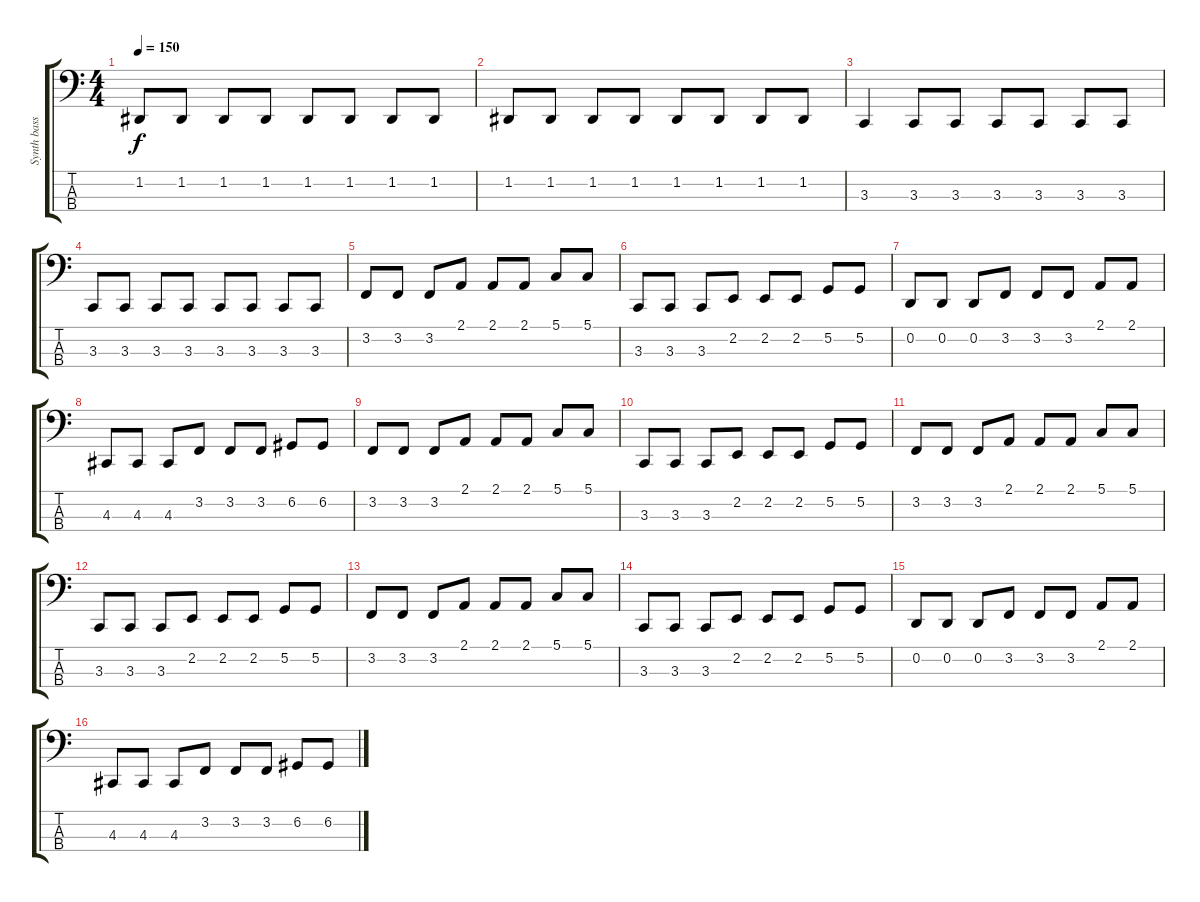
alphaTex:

\track ("Synth bass" "Synth bass") {instrument lead1square}
\staff {score tabs}
\tuning (G2 D2 A1 E1) {hide}
\ts (4 4)
\tempo 150
\clef f4
\ks c
1.2.8{dy f} 1.2.8 1.2.8 1.2.8 1.2.8 1.2.8 1.2.8 1.2.8 |
1.2.8 1.2.8 1.2.8 1.2.8 1.2.8 1.2.8 1.2.8 1.2.8 |
3.3.4 3.3.8 3.3.8 3.3.8 3.3.8 3.3.8 3.3.8 |
3.3.8 3.3.8 3.3.8 3.3.8 3.3.8 3.3.8 3.3.8 3.3.8 |
3.2.8 3.2.8 3.2.8 2.1.8 2.1.8 2.1.8 5.1.8 5.1.8 |
3.3.8 3.3.8 3.3.8 2.2.8 2.2.8 2.2.8 5.2.8 5.2.8 |
0.2.8 0.2.8 0.2.8 3.2.8 3.2.8 3.2.8 2.1.8 2.1.8 |
4.3.8 4.3.8 4.3.8 3.2.8 3.2.8 3.2.8 6.2.8 6.2.8 |
3.2.8 3.2.8 3.2.8 2.1.8 2.1.8 2.1.8 5.1.8 5.1.8 |
3.3.8 3.3.8 3.3.8 2.2.8 2.2.8 2.2.8 5.2.8 5.2.8 |
3.2.8 3.2.8 3.2.8 2.1.8 2.1.8 2.1.8 5.1.8 5.1.8 |
3.3.8 3.3.8 3.3.8 2.2.8 2.2.8 2.2.8 5.2.8 5.2.8 |
3.2.8 3.2.8 3.2.8 2.1.8 2.1.8 2.1.8 5.1.8 5.1.8 |
3.3.8 3.3.8 3.3.8 2.2.8 2.2.8 2.2.8 5.2.8 5.2.8 |
0.2.8 0.2.8 0.2.8 3.2.8 3.2.8 3.2.8 2.1.8 2.1.8 |
4.3.8 4.3.8 4.3.8 3.2.8 3.2.8 3.2.8 6.2.8 6.2.8
